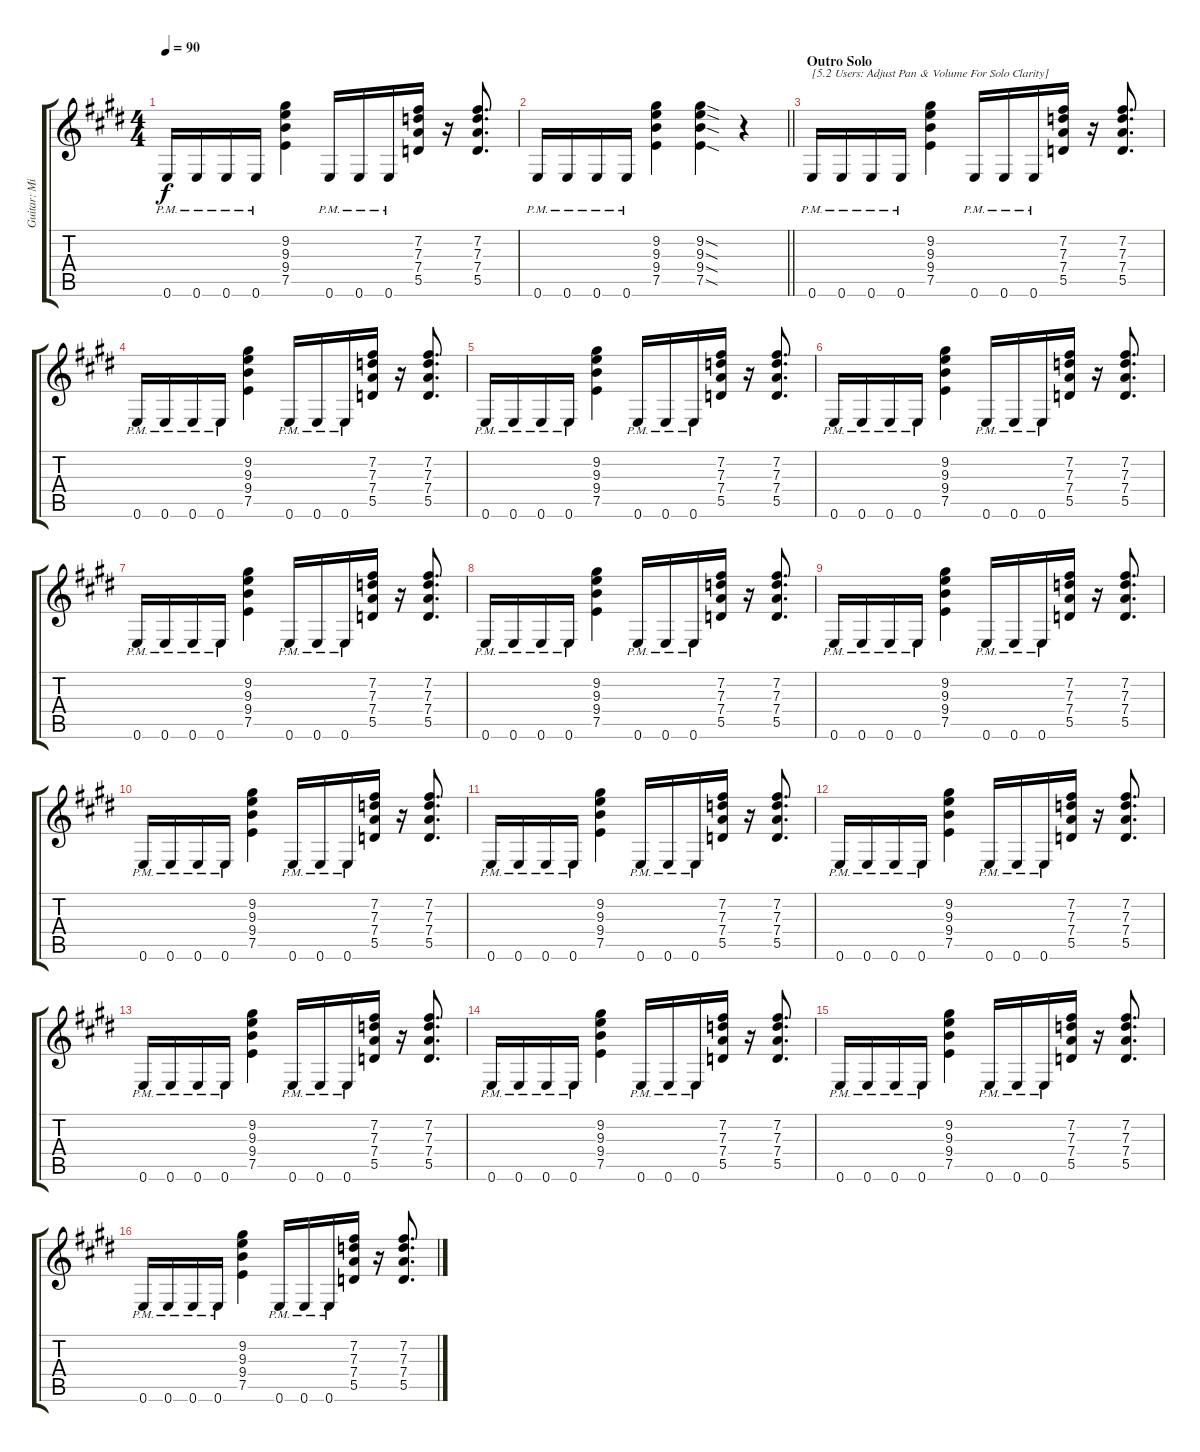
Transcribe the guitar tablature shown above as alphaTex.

\track ("Guitar: Michael" "Guitar: Mi") {instrument distortionguitar}
\staff {score tabs}
\tuning (E4 B3 G3 D3 A2 E2) {hide}
\ts (4 4)
\tempo 90
\clef g2
\ks e
0.6{pm}.16{dy f} 0.6{pm}.16 0.6{pm}.16 0.6{pm}.16 (9.2 9.3 9.4 7.5).4 0.6{pm}.16 0.6{pm}.16 0.6{pm}.16 (7.2 7.3 7.4 5.5).16 r.16 (7.2 7.3 7.4 5.5).8{d} |
\barLineRight lightlight
0.6{pm}.16 0.6{pm}.16 0.6{pm}.16 0.6{pm}.16 (9.2 9.3 9.4 7.5).4 (9.2{sod} 9.3{sod} 9.4{sod} 7.5{sod}).4 r.4 |
\section ("" "Outro Solo")
0.6{pm}.16{txt "[5.2 Users: Adjust Pan & Volume For Solo Clarity]"} 0.6{pm}.16 0.6{pm}.16 0.6{pm}.16 (9.2 9.3 9.4 7.5).4 0.6{pm}.16 0.6{pm}.16 0.6{pm}.16 (7.2 7.3 7.4 5.5).16 r.16 (7.2 7.3 7.4 5.5).8{d} |
0.6{pm}.16 0.6{pm}.16 0.6{pm}.16 0.6{pm}.16 (9.2 9.3 9.4 7.5).4 0.6{pm}.16 0.6{pm}.16 0.6{pm}.16 (7.2 7.3 7.4 5.5).16 r.16 (7.2 7.3 7.4 5.5).8{d} |
0.6{pm}.16 0.6{pm}.16 0.6{pm}.16 0.6{pm}.16 (9.2 9.3 9.4 7.5).4 0.6{pm}.16 0.6{pm}.16 0.6{pm}.16 (7.2 7.3 7.4 5.5).16 r.16 (7.2 7.3 7.4 5.5).8{d} |
0.6{pm}.16 0.6{pm}.16 0.6{pm}.16 0.6{pm}.16 (9.2 9.3 9.4 7.5).4 0.6{pm}.16 0.6{pm}.16 0.6{pm}.16 (7.2 7.3 7.4 5.5).16 r.16 (7.2 7.3 7.4 5.5).8{d} |
0.6{pm}.16 0.6{pm}.16 0.6{pm}.16 0.6{pm}.16 (9.2 9.3 9.4 7.5).4 0.6{pm}.16 0.6{pm}.16 0.6{pm}.16 (7.2 7.3 7.4 5.5).16 r.16 (7.2 7.3 7.4 5.5).8{d} |
0.6{pm}.16 0.6{pm}.16 0.6{pm}.16 0.6{pm}.16 (9.2 9.3 9.4 7.5).4 0.6{pm}.16 0.6{pm}.16 0.6{pm}.16 (7.2 7.3 7.4 5.5).16 r.16 (7.2 7.3 7.4 5.5).8{d} |
0.6{pm}.16 0.6{pm}.16 0.6{pm}.16 0.6{pm}.16 (9.2 9.3 9.4 7.5).4 0.6{pm}.16 0.6{pm}.16 0.6{pm}.16 (7.2 7.3 7.4 5.5).16 r.16 (7.2 7.3 7.4 5.5).8{d} |
0.6{pm}.16 0.6{pm}.16 0.6{pm}.16 0.6{pm}.16 (9.2 9.3 9.4 7.5).4 0.6{pm}.16 0.6{pm}.16 0.6{pm}.16 (7.2 7.3 7.4 5.5).16 r.16 (7.2 7.3 7.4 5.5).8{d} |
0.6{pm}.16 0.6{pm}.16 0.6{pm}.16 0.6{pm}.16 (9.2 9.3 9.4 7.5).4 0.6{pm}.16 0.6{pm}.16 0.6{pm}.16 (7.2 7.3 7.4 5.5).16 r.16 (7.2 7.3 7.4 5.5).8{d} |
0.6{pm}.16 0.6{pm}.16 0.6{pm}.16 0.6{pm}.16 (9.2 9.3 9.4 7.5).4 0.6{pm}.16 0.6{pm}.16 0.6{pm}.16 (7.2 7.3 7.4 5.5).16 r.16 (7.2 7.3 7.4 5.5).8{d} |
0.6{pm}.16 0.6{pm}.16 0.6{pm}.16 0.6{pm}.16 (9.2 9.3 9.4 7.5).4 0.6{pm}.16 0.6{pm}.16 0.6{pm}.16 (7.2 7.3 7.4 5.5).16 r.16 (7.2 7.3 7.4 5.5).8{d} |
0.6{pm}.16 0.6{pm}.16 0.6{pm}.16 0.6{pm}.16 (9.2 9.3 9.4 7.5).4 0.6{pm}.16 0.6{pm}.16 0.6{pm}.16 (7.2 7.3 7.4 5.5).16 r.16 (7.2 7.3 7.4 5.5).8{d} |
0.6{pm}.16 0.6{pm}.16 0.6{pm}.16 0.6{pm}.16 (9.2 9.3 9.4 7.5).4 0.6{pm}.16 0.6{pm}.16 0.6{pm}.16 (7.2 7.3 7.4 5.5).16 r.16 (7.2 7.3 7.4 5.5).8{d} |
0.6{pm}.16 0.6{pm}.16 0.6{pm}.16 0.6{pm}.16 (9.2 9.3 9.4 7.5).4 0.6{pm}.16 0.6{pm}.16 0.6{pm}.16 (7.2 7.3 7.4 5.5).16 r.16 (7.2 7.3 7.4 5.5).8{d}
